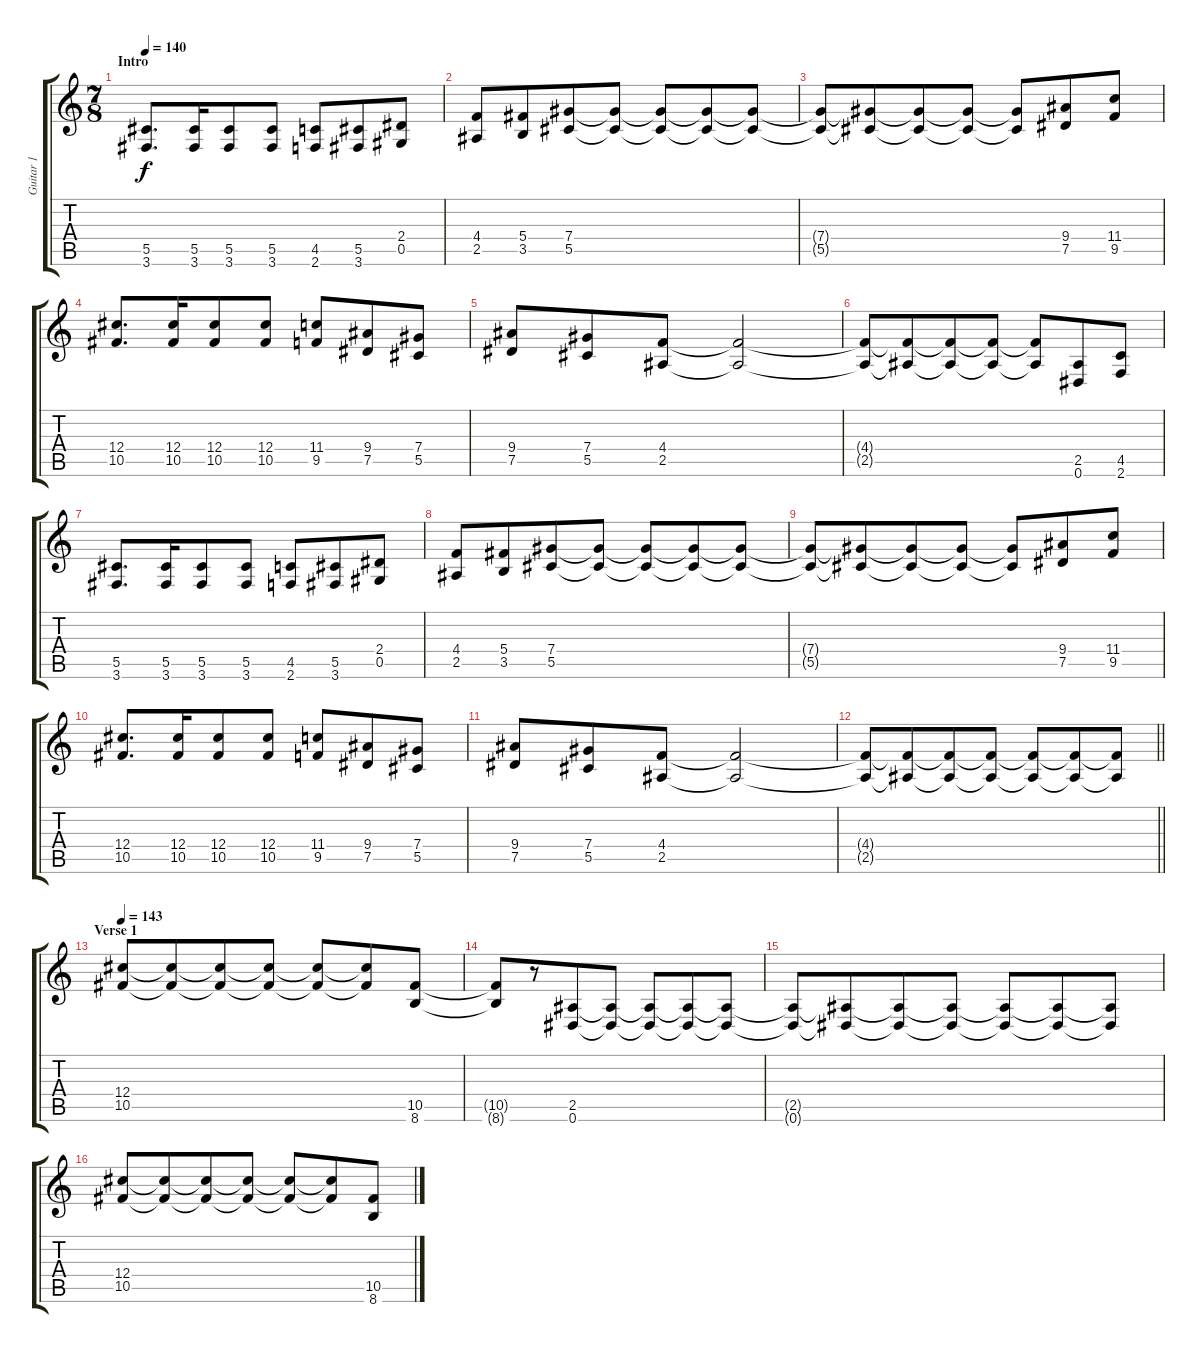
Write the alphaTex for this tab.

\track ("Guitar 1" "Guitar 1") {instrument distortionguitar}
\staff {score tabs}
\tuning (Eb4 Bb3 Gb3 Db3 Ab2 Eb2) {hide}
\ts (7 8)
\section ("" "Intro")
\tempo 140
\clef g2
\ks c
(5.5 3.6).8{d dy f instrument distortionguitar} (5.5 3.6).16 (5.5 3.6).8 (5.5 3.6).8 (4.5 2.6).8 (5.5 3.6).8 (2.4 0.5).8 |
(4.4 2.5).8 (5.4 3.5).8 (7.4 5.5).8 (7.4{t} 5.5{t}).8 (7.4{t} 5.5{t}).8 (7.4{t} 5.5{t}).8 (7.4{t} 5.5{t}).8 |
(7.4{t} 5.5{t}).8 (7.4{t} 5.5{t}).8 (7.4{t} 5.5{t}).8 (7.4{t} 5.5{t}).8 (7.4{t} 5.5{t}).8 (9.4 7.5).8 (11.4 9.5).8 |
(12.4 10.5).8{d} (12.4 10.5).16 (12.4 10.5).8 (12.4 10.5).8 (11.4 9.5).8 (9.4 7.5).8 (7.4 5.5).8 |
(9.4 7.5).8 (7.4 5.5).8 (4.4 2.5).8 (4.4{t} 2.5{t}).2 |
(4.4{t} 2.5{t}).8 (4.4{t} 2.5{t}).8 (4.4{t} 2.5{t}).8 (4.4{t} 2.5{t}).8 (4.4{t} 2.5{t}).8 (2.5 0.6).8 (4.5 2.6).8 |
(5.5 3.6).8{d} (5.5 3.6).16 (5.5 3.6).8 (5.5 3.6).8 (4.5 2.6).8 (5.5 3.6).8 (2.4 0.5).8 |
(4.4 2.5).8 (5.4 3.5).8 (7.4 5.5).8 (7.4{t} 5.5{t}).8 (7.4{t} 5.5{t}).8 (7.4{t} 5.5{t}).8 (7.4{t} 5.5{t}).8 |
(7.4{t} 5.5{t}).8 (7.4{t} 5.5{t}).8 (7.4{t} 5.5{t}).8 (7.4{t} 5.5{t}).8 (7.4{t} 5.5{t}).8 (9.4 7.5).8 (11.4 9.5).8 |
(12.4 10.5).8{d} (12.4 10.5).16 (12.4 10.5).8 (12.4 10.5).8 (11.4 9.5).8 (9.4 7.5).8 (7.4 5.5).8 |
(9.4 7.5).8 (7.4 5.5).8 (4.4 2.5).8 (4.4{t} 2.5{t}).2 |
\barLineRight lightlight
(4.4{t} 2.5{t}).8 (4.4{t} 2.5{t}).8 (4.4{t} 2.5{t}).8 (4.4{t} 2.5{t}).8 (4.4{t} 2.5{t}).8 (4.4{t} 2.5{t}).8 (4.4{t} 2.5{t}).8 |
\section ("" "Verse 1")
\tempo 143
(12.4 10.5).8 (12.4{t} 10.5{t}).8 (12.4{t} 10.5{t}).8 (12.4{t} 10.5{t}).8 (12.4{t} 10.5{t}).8 (12.4{t} 10.5{t}).8 (10.5 8.6).8 |
(10.5{t} 8.6{t}).8 r.8 (2.5 0.6).8 (2.5{t} 0.6{t}).8 (2.5{t} 0.6{t}).8 (2.5{t} 0.6{t}).8 (2.5{t} 0.6{t}).8 |
(2.5{t} 0.6{t}).8 (2.5{t} 0.6{t}).8 (2.5{t} 0.6{t}).8 (2.5{t} 0.6{t}).8 (2.5{t} 0.6{t}).8 (2.5{t} 0.6{t}).8 (2.5{t} 0.6{t}).8 |
(12.4 10.5).8 (12.4{t} 10.5{t}).8 (12.4{t} 10.5{t}).8 (12.4{t} 10.5{t}).8 (12.4{t} 10.5{t}).8 (12.4{t} 10.5{t}).8 (10.5 8.6).8
